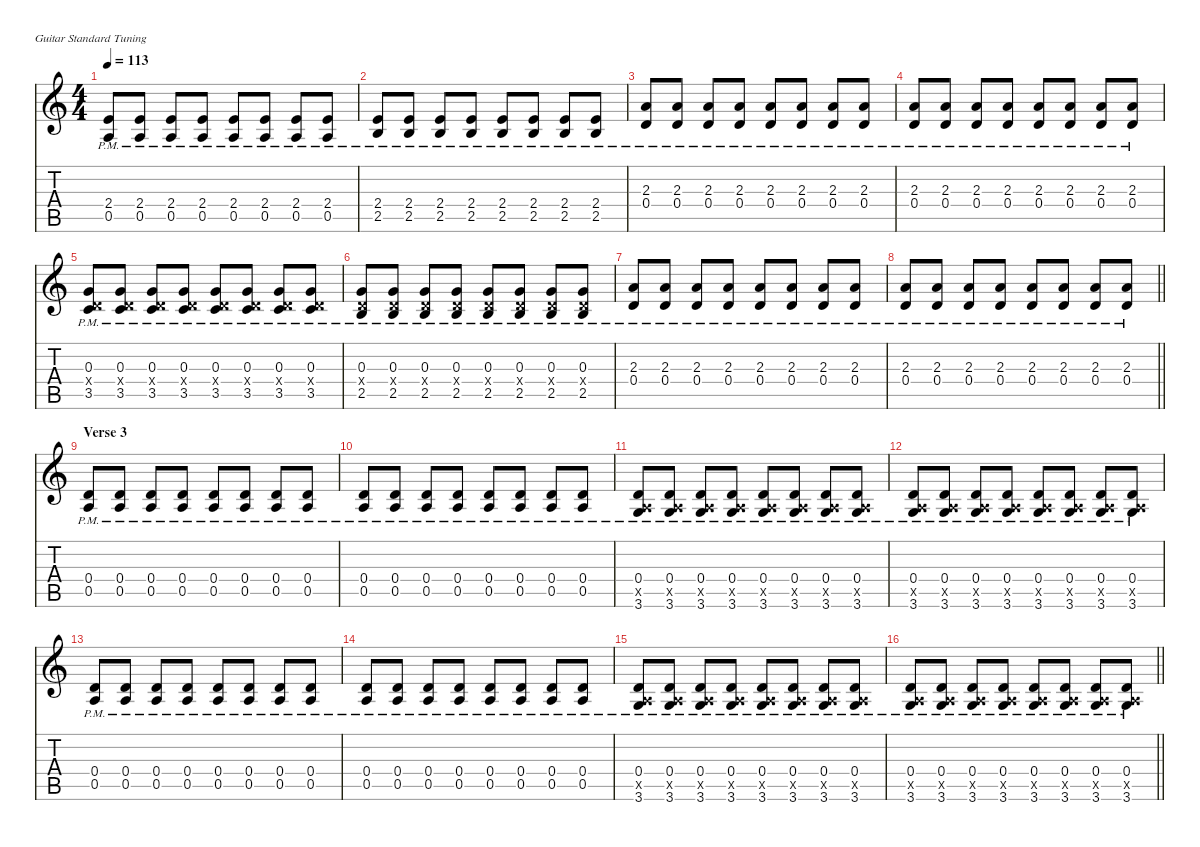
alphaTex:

\defaultSystemsLayout 4
\hideDynamics
\bracketExtendMode nobrackets
\singleTrackTrackNamePolicy hidden
\multiTrackTrackNamePolicy hidden
\firstSystemTrackNameMode fullname
\firstSystemTrackNameOrientation horizontal
\otherSystemsTrackNameOrientation horizontal
\track ("Guitar (rythm clean)" "el.guit.") {instrument electricguitarclean}
\staff {score tabs}
\tuning (E4 B3 G3 D3 A2 E2)
\ts (4 4)
\tempo 113
\clef g2
\ks c
(2.4{pm} 0.5{pm}).8{dy mf beam Up} (2.4{pm} 0.5{pm}).8{beam Up} (2.4{pm} 0.5{pm}).8{dy mp beam Up} (2.4{pm} 0.5{pm}).8{dy mf beam Up} (2.4{pm} 0.5{pm}).8{beam Up} (2.4{pm} 0.5{pm}).8{beam Up} (2.4{pm} 0.5{pm}).8{beam Up} (2.4{pm} 0.5{pm}).8{beam Up} |
(2.4{pm} 2.5{pm}).8{beam Up} (2.4{pm} 2.5{pm}).8{beam Up} (2.4{pm} 2.5{pm}).8{beam Up} (2.4{pm} 2.5{pm}).8{beam Up} (2.4{pm} 2.5{pm}).8{beam Up} (2.4{pm} 2.5{pm}).8{beam Up} (2.4{pm} 2.5{pm}).8{beam Up} (2.4{pm} 2.5{pm}).8{beam Up} |
(2.3{pm} 0.4{pm}).8{beam Up} (2.3{pm} 0.4{pm}).8{beam Up} (2.3{pm} 0.4{pm}).8{beam Up} (2.3{pm} 0.4{pm}).8{beam Up} (2.3{pm} 0.4{pm}).8{beam Up} (2.3{pm} 0.4{pm}).8{beam Up} (2.3{pm} 0.4{pm}).8{beam Up} (2.3{pm} 0.4{pm}).8{beam Up} |
(2.3{pm} 0.4{pm}).8{beam Up} (2.3{pm} 0.4{pm}).8{beam Up} (2.3{pm} 0.4{pm}).8{beam Up} (2.3{pm} 0.4{pm}).8{beam Up} (2.3{pm} 0.4{pm}).8{beam Up} (2.3{pm} 0.4{pm}).8{beam Up} (2.3{pm} 0.4{pm}).8{beam Up} (2.3{pm} 0.4{pm}).8{beam Up} |
(0.3{pm} 0.4{x} 3.5{pm}).8{beam Up} (0.3{pm} 0.4{x} 3.5{pm}).8{beam Up} (0.3{pm} 0.4{x} 3.5{pm}).8{beam Up} (0.3{pm} 0.4{x} 3.5{pm}).8{beam Up} (0.3{pm} 0.4{x} 3.5{pm}).8{beam Up} (0.3{pm} 0.4{x} 3.5{pm}).8{beam Up} (0.3{pm} 0.4{x} 3.5{pm}).8{beam Up} (0.3{pm} 0.4{x} 3.5{pm}).8{beam Up} |
(0.3{pm} 0.4{x} 2.5{pm}).8{beam Up} (0.3{pm} 0.4{x} 2.5{pm}).8{beam Up} (0.3{pm} 0.4{x} 2.5{pm}).8{beam Up} (0.3{pm} 0.4{x} 2.5{pm}).8{beam Up} (0.3{pm} 0.4{x} 2.5{pm}).8{beam Up} (0.3{pm} 0.4{x} 2.5{pm}).8{beam Up} (0.3{pm} 0.4{x} 2.5{pm}).8{beam Up} (0.3{pm} 0.4{x} 2.5{pm}).8{beam Up} |
(2.3{pm} 0.4{pm}).8{beam Up} (2.3{pm} 0.4{pm}).8{beam Up} (2.3{pm} 0.4{pm}).8{beam Up} (2.3{pm} 0.4{pm}).8{beam Up} (2.3{pm} 0.4{pm}).8{beam Up} (2.3{pm} 0.4{pm}).8{beam Up} (2.3{pm} 0.4{pm}).8{beam Up} (2.3{pm} 0.4{pm}).8{beam Up} |
\barLineRight lightlight
(2.3{pm} 0.4{pm}).8{beam Up} (2.3{pm} 0.4{pm}).8{beam Up} (2.3{pm} 0.4{pm}).8{beam Up} (2.3{pm} 0.4{pm}).8{beam Up} (2.3{pm} 0.4{pm}).8{beam Up} (2.3{pm} 0.4{pm}).8{beam Up} (2.3{pm} 0.4{pm}).8{beam Up} (2.3{pm} 0.4{pm}).8{beam Up} |
\section ("" "Verse 3")
(0.4{pm} 0.5{pm}).8{beam Up} (0.4{pm} 0.5{pm}).8{dy mp beam Up} (0.4{pm} 0.5{pm}).8{beam Up} (0.4{pm} 0.5{pm}).8{beam Up} (0.4{pm} 0.5{pm}).8{beam Up} (0.4{pm} 0.5{pm}).8{beam Up} (0.4{pm} 0.5{pm}).8{beam Up} (0.4{pm} 0.5{pm}).8{beam Up} |
(0.4{pm} 0.5{pm}).8{dy mf beam Up} (0.4{pm} 0.5{pm}).8{dy mp beam Up} (0.4{pm} 0.5{pm}).8{beam Up} (0.4{pm} 0.5{pm}).8{beam Up} (0.4{pm} 0.5{pm}).8{beam Up} (0.4{pm} 0.5{pm}).8{beam Up} (0.4{pm} 0.5{pm}).8{beam Up} (0.4{pm} 0.5{pm}).8{beam Up} |
(0.4{pm} 0.5{x} 3.6{pm}).8{beam Up} (0.4{pm} 0.5{x} 3.6{pm}).8{beam Up} (0.4{pm} 0.5{x} 3.6{pm}).8{beam Up} (0.4{pm} 0.5{x} 3.6{pm}).8{beam Up} (0.4{pm} 0.5{x} 3.6{pm}).8{beam Up} (0.4{pm} 0.5{x} 3.6{pm}).8{beam Up} (0.4{pm} 0.5{x} 3.6{pm}).8{beam Up} (0.4{pm} 0.5{x} 3.6{pm}).8{beam Up} |
(0.4{pm} 0.5{x} 3.6{pm}).8{beam Up} (0.4{pm} 0.5{x} 3.6{pm}).8{beam Up} (0.4{pm} 0.5{x} 3.6{pm}).8{beam Up} (0.4{pm} 0.5{x} 3.6{pm}).8{beam Up} (0.4{pm} 0.5{x} 3.6{pm}).8{beam Up} (0.4{pm} 0.5{x} 3.6{pm}).8{beam Up} (0.4{pm} 0.5{x} 3.6{pm}).8{beam Up} (0.4{pm} 0.5{x} 3.6{pm}).8{beam Up} |
(0.4{pm} 0.5{pm}).8{dy mf beam Up} (0.4{pm} 0.5{pm}).8{dy mp beam Up} (0.4{pm} 0.5{pm}).8{beam Up} (0.4{pm} 0.5{pm}).8{beam Up} (0.4{pm} 0.5{pm}).8{beam Up} (0.4{pm} 0.5{pm}).8{beam Up} (0.4{pm} 0.5{pm}).8{beam Up} (0.4{pm} 0.5{pm}).8{beam Up} |
(0.4{pm} 0.5{pm}).8{dy mf beam Up} (0.4{pm} 0.5{pm}).8{dy mp beam Up} (0.4{pm} 0.5{pm}).8{beam Up} (0.4{pm} 0.5{pm}).8{beam Up} (0.4{pm} 0.5{pm}).8{beam Up} (0.4{pm} 0.5{pm}).8{beam Up} (0.4{pm} 0.5{pm}).8{beam Up} (0.4{pm} 0.5{pm}).8{beam Up} |
(0.4{pm} 0.5{x} 3.6{pm}).8{beam Up} (0.4{pm} 0.5{x} 3.6{pm}).8{beam Up} (0.4{pm} 0.5{x} 3.6{pm}).8{beam Up} (0.4{pm} 0.5{x} 3.6{pm}).8{beam Up} (0.4{pm} 0.5{x} 3.6{pm}).8{beam Up} (0.4{pm} 0.5{x} 3.6{pm}).8{beam Up} (0.4{pm} 0.5{x} 3.6{pm}).8{beam Up} (0.4{pm} 0.5{x} 3.6{pm}).8{beam Up} |
\barLineRight lightlight
(0.4{pm} 0.5{x} 3.6{pm}).8{beam Up} (0.4{pm} 0.5{x} 3.6{pm}).8{beam Up} (0.4{pm} 0.5{x} 3.6{pm}).8{beam Up} (0.4{pm} 0.5{x} 3.6{pm}).8{beam Up} (0.4{pm} 0.5{x} 3.6{pm}).8{beam Up} (0.4{pm} 0.5{x} 3.6{pm}).8{beam Up} (0.4{pm} 0.5{x} 3.6{pm}).8{beam Up} (0.4{pm} 0.5{x} 3.6{pm}).8{beam Up}
